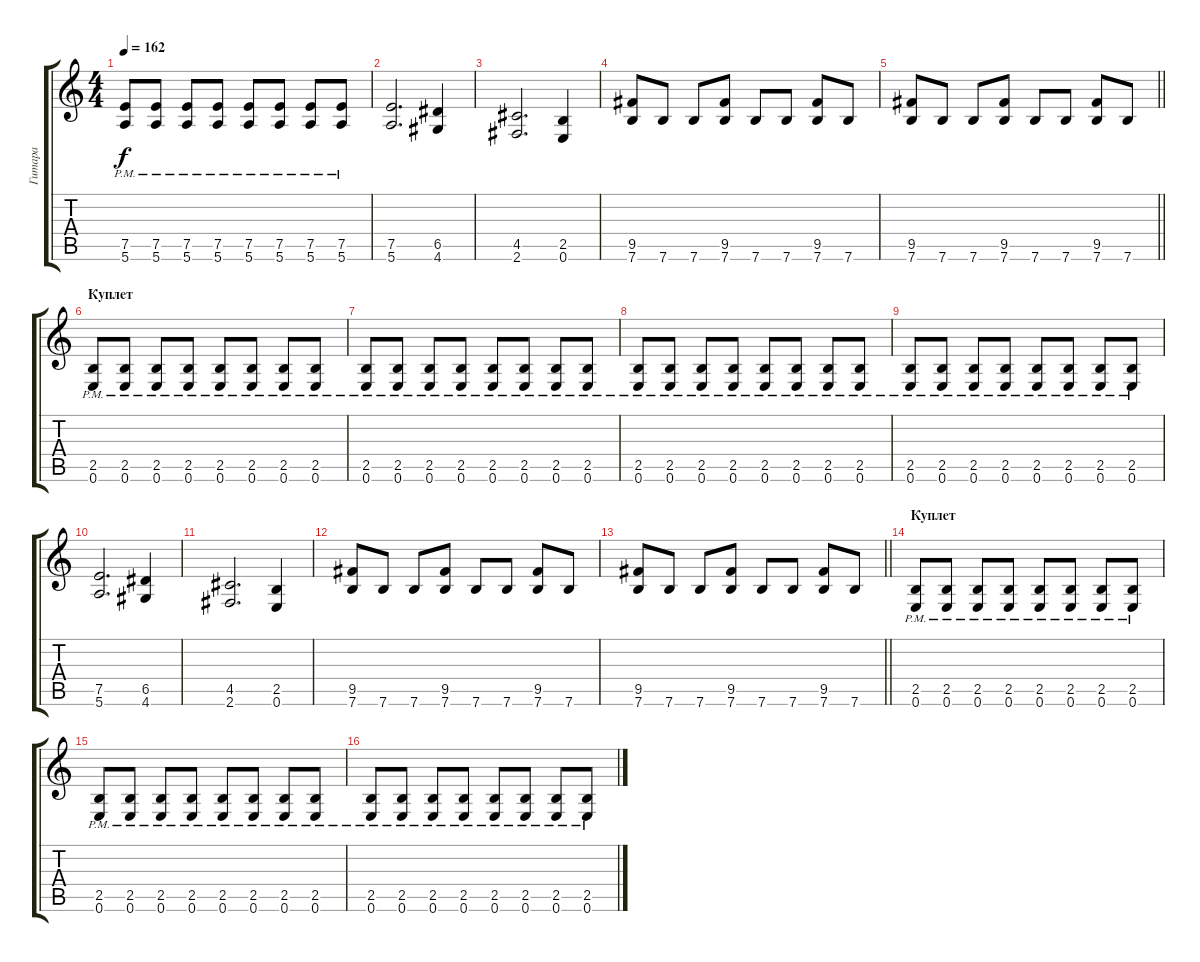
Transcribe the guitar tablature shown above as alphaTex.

\track ("Гитара" "Гитара") {instrument overdrivenguitar}
\staff {score tabs}
\tuning (E4 B3 G3 D3 A2 E2) {hide}
\ts (4 4)
\tempo 162
\clef g2
\ks c
(7.5{pm} 5.6{pm}).8{dy f} (7.5{pm} 5.6{pm}).8 (7.5{pm} 5.6{pm}).8 (7.5{pm} 5.6{pm}).8 (7.5{pm} 5.6{pm}).8 (7.5{pm} 5.6{pm}).8 (7.5{pm} 5.6{pm}).8 (7.5{pm} 5.6{pm}).8 |
(7.5 5.6).2{d} (6.5 4.6).4 |
(4.5 2.6).2{d} (2.5 0.6).4 |
(9.5 7.6).8 7.6.8 7.6.8 (9.5 7.6).8 7.6.8 7.6.8 (9.5 7.6).8 7.6.8 |
\barLineRight lightlight
(9.5 7.6).8 7.6.8 7.6.8 (9.5 7.6).8 7.6.8 7.6.8 (9.5 7.6).8 7.6.8 |
\section ("" "Куплет")
(2.5{pm} 0.6{pm}).8 (2.5{pm} 0.6{pm}).8 (2.5{pm} 0.6{pm}).8 (2.5{pm} 0.6{pm}).8 (2.5{pm} 0.6{pm}).8 (2.5{pm} 0.6{pm}).8 (2.5{pm} 0.6{pm}).8 (2.5{pm} 0.6{pm}).8 |
(2.5{pm} 0.6{pm}).8 (2.5{pm} 0.6{pm}).8 (2.5{pm} 0.6{pm}).8 (2.5{pm} 0.6{pm}).8 (2.5{pm} 0.6{pm}).8 (2.5{pm} 0.6{pm}).8 (2.5{pm} 0.6{pm}).8 (2.5{pm} 0.6{pm}).8 |
(2.5{pm} 0.6{pm}).8 (2.5{pm} 0.6{pm}).8 (2.5{pm} 0.6{pm}).8 (2.5{pm} 0.6{pm}).8 (2.5{pm} 0.6{pm}).8 (2.5{pm} 0.6{pm}).8 (2.5{pm} 0.6{pm}).8 (2.5{pm} 0.6{pm}).8 |
(2.5{pm} 0.6{pm}).8 (2.5{pm} 0.6{pm}).8 (2.5{pm} 0.6{pm}).8 (2.5{pm} 0.6{pm}).8 (2.5{pm} 0.6{pm}).8 (2.5{pm} 0.6{pm}).8 (2.5{pm} 0.6{pm}).8 (2.5{pm} 0.6{pm}).8 |
(7.5 5.6).2{d} (6.5 4.6).4 |
(4.5 2.6).2{d} (2.5 0.6).4 |
(9.5 7.6).8 7.6.8 7.6.8 (9.5 7.6).8 7.6.8 7.6.8 (9.5 7.6).8 7.6.8 |
\barLineRight lightlight
(9.5 7.6).8 7.6.8 7.6.8 (9.5 7.6).8 7.6.8 7.6.8 (9.5 7.6).8 7.6.8 |
\section ("" "Куплет")
(2.5{pm} 0.6{pm}).8 (2.5{pm} 0.6{pm}).8 (2.5{pm} 0.6{pm}).8 (2.5{pm} 0.6{pm}).8 (2.5{pm} 0.6{pm}).8 (2.5{pm} 0.6{pm}).8 (2.5{pm} 0.6{pm}).8 (2.5{pm} 0.6{pm}).8 |
(2.5{pm} 0.6{pm}).8 (2.5{pm} 0.6{pm}).8 (2.5{pm} 0.6{pm}).8 (2.5{pm} 0.6{pm}).8 (2.5{pm} 0.6{pm}).8 (2.5{pm} 0.6{pm}).8 (2.5{pm} 0.6{pm}).8 (2.5{pm} 0.6{pm}).8 |
(2.5{pm} 0.6{pm}).8 (2.5{pm} 0.6{pm}).8 (2.5{pm} 0.6{pm}).8 (2.5{pm} 0.6{pm}).8 (2.5{pm} 0.6{pm}).8 (2.5{pm} 0.6{pm}).8 (2.5{pm} 0.6{pm}).8 (2.5{pm} 0.6{pm}).8
